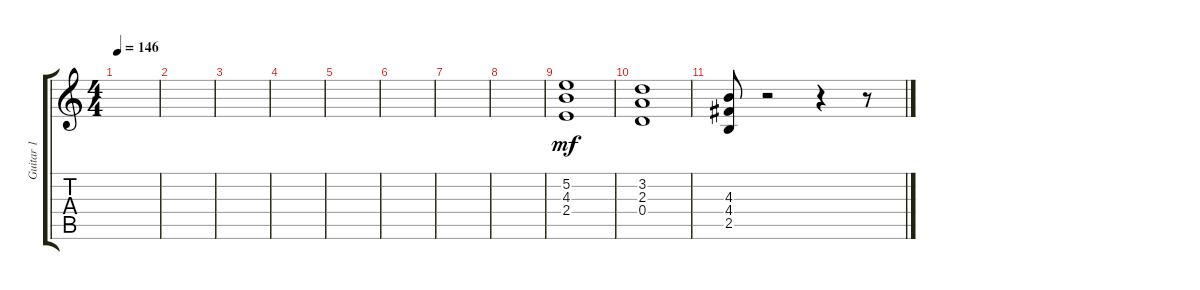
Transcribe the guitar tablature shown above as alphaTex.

\track ("Guitar 1" "Guitar 1") {instrument distortionguitar}
\staff {score tabs}
\tuning (E4 B3 G3 D3 A2 E2) {hide}
\ts (4 4)
\tempo 146
\clef g2
\ks c
|
|
|
|
|
|
|
|
(5.2 4.3 2.4).1{dy mf} |
(3.2 2.3 0.4).1 |
(4.3 4.4 2.5).8 r.2 r.4 r.8
